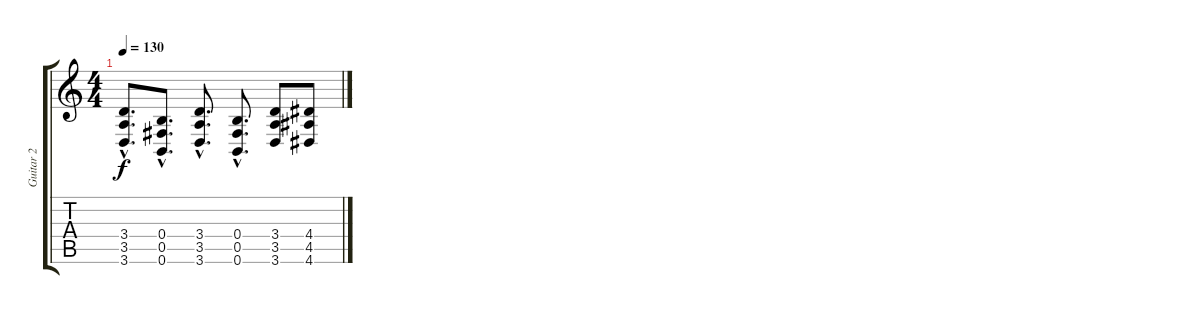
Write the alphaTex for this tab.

\track ("Guitar 2" "Guitar 2") {instrument distortionguitar}
\staff {score tabs}
\tuning (Db4 Ab3 E3 B2 Gb2 B1) {hide}
\ts (4 4)
\tempo 130
\clef g2
\ks c
(3.4{hac} 3.5{hac} 3.6{hac}).8{d dy f} (0.4{hac} 0.5{hac} 0.6{hac}).8{d} (3.4{hac} 3.5{hac} 3.6{hac}).8{d} (0.4{hac} 0.5{hac} 0.6{hac}).8{d} (3.4 3.5 3.6).8 (4.4 4.5 4.6).8
